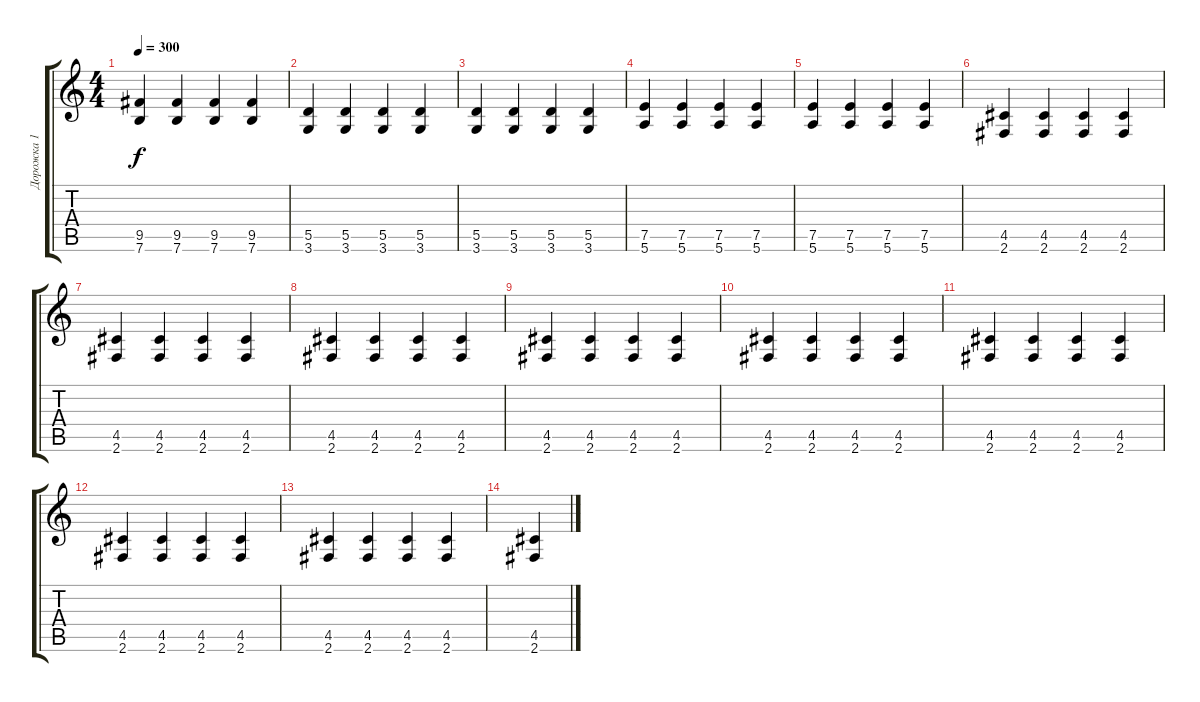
\track ("Дорожка 1" "Дорожка 1") {instrument overdrivenguitar}
\staff {score tabs}
\tuning (E4 B3 G3 D3 A2 E2) {hide}
\ts (4 4)
\tempo 300
\clef g2
\ks c
(9.5 7.6).4{dy f} (9.5 7.6).4 (9.5 7.6).4 (9.5 7.6).4 |
(5.5 3.6).4 (5.5 3.6).4 (5.5 3.6).4 (5.5 3.6).4 |
(5.5 3.6).4 (5.5 3.6).4 (5.5 3.6).4 (5.5 3.6).4 |
(7.5 5.6).4 (7.5 5.6).4 (7.5 5.6).4 (7.5 5.6).4 |
(7.5 5.6).4 (7.5 5.6).4 (7.5 5.6).4 (7.5 5.6).4 |
(4.5 2.6).4 (4.5 2.6).4 (4.5 2.6).4 (4.5 2.6).4 |
(4.5 2.6).4 (4.5 2.6).4 (4.5 2.6).4 (4.5 2.6).4 |
(4.5 2.6).4 (4.5 2.6).4 (4.5 2.6).4 (4.5 2.6).4 |
(4.5 2.6).4 (4.5 2.6).4 (4.5 2.6).4 (4.5 2.6).4 |
(4.5 2.6).4 (4.5 2.6).4 (4.5 2.6).4 (4.5 2.6).4 |
(4.5 2.6).4 (4.5 2.6).4 (4.5 2.6).4 (4.5 2.6).4 |
(4.5 2.6).4 (4.5 2.6).4 (4.5 2.6).4 (4.5 2.6).4 |
(4.5 2.6).4 (4.5 2.6).4 (4.5 2.6).4 (4.5 2.6).4 |
(4.5 2.6).4
